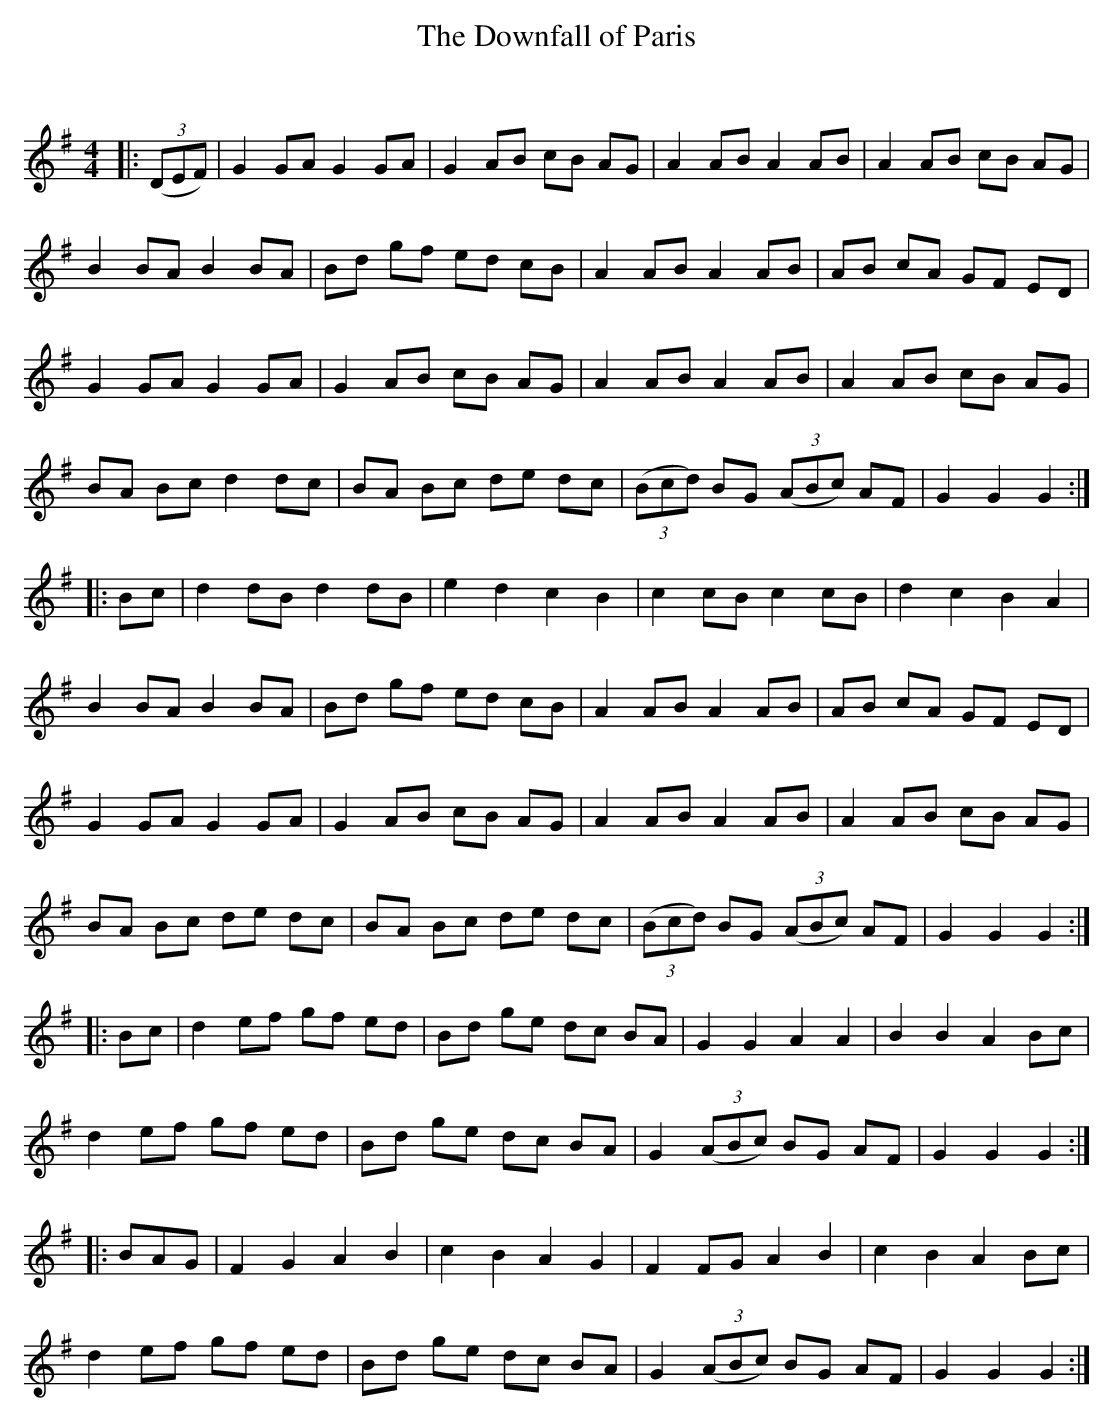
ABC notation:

X:1
T: The Downfall of Paris
C:
Q: 232
K:G
M:4/4
L:1/8
|:((3DEF) |G2 GA G2 GA|G2 AB cB AG|A2 AB A2 AB|A2 AB cB AG|
B2 BA B2 BA|Bd gf ed cB|A2 AB A2 AB|AB cA GF ED|
G2 GA G2 GA|G2 AB cB AG|A2 AB A2 AB|A2 AB cB AG|
BA Bc d2 dc|BA Bc de dc|((3Bcd) BG ((3ABc) AF|G2 G2 G2:|
|:Bc|d2 dB d2 dB|e2 d2 c2 B2|c2 cB c2 cB|d2 c2 B2 A2|
B2 BA B2 BA|Bd gf ed cB|A2 AB A2 AB|AB cA GF ED|
G2 GA G2 GA|G2 AB cB AG|A2 AB A2 AB|A2 AB cB AG|
BA Bc de dc|BA Bc de dc|((3Bcd) BG ((3ABc) AF|G2 G2 G2:|
|:Bc|d2 ef gf ed|Bd ge dc BA|G2 G2 A2 A2|B2 B2 A2 Bc|
d2 ef gf ed|Bd ge dc BA|G2 ((3ABc) BG AF|G2 G2 G2:|
|:BAG|F2 G2 A2 B2|c2 B2 A2 G2|F2 FG A2 B2|c2 B2 A2 Bc|
d2 ef gf ed|Bd ge dc BA|G2 ((3ABc) BG AF|G2 G2 G2:|
